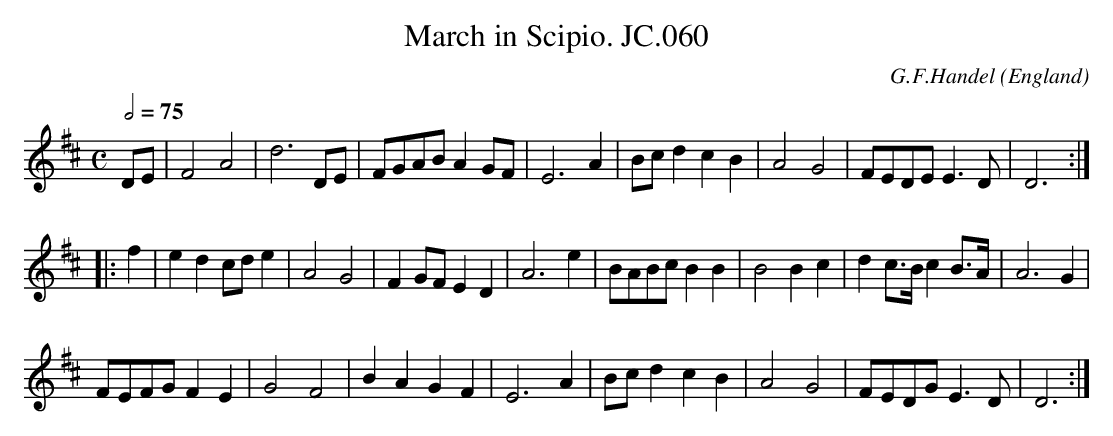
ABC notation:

X:1
T:March in Scipio. JC.060
C:G.F.Handel
L:1/8
M:C
O:England
Q:2/4=75
K:D
DE|F4 A4|d6 DE|FGAB A2GF|E6 A2|\
Bcd2 c2B2|A4 G4|FEDE E3D|D6:|!
|:f2|e2d2 cde2|A4 G4|F2GF E2D2|A6 e2|\
BABc B2B2|B4 B2c2|d2c3/B/ c2B3/A/|A6 G2|!
FEFG F2E2|G4 F4|B2A2 G2F2|E6 A2|\
Bcd2 c2B2|A4 G4|FEDG E3D|D6:|
